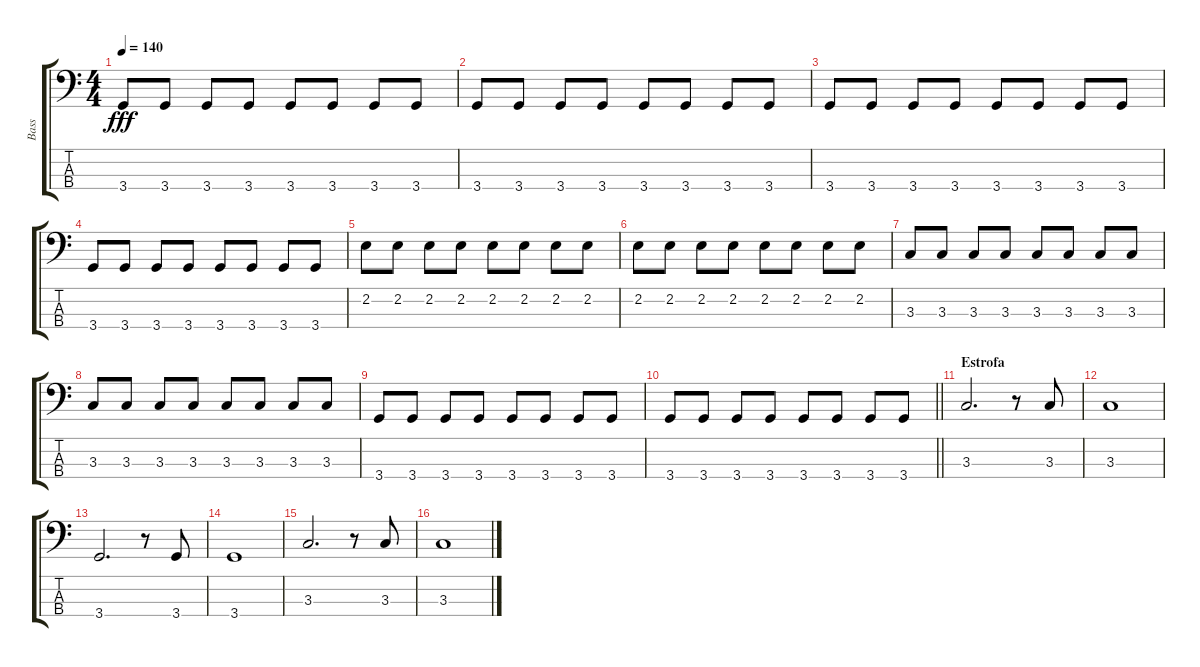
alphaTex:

\track ("Bass" "Bass") {instrument electricbassfinger}
\staff {score tabs}
\tuning (G2 D2 A1 E1) {hide}
\ts (4 4)
\tempo 140
\clef f4
\ks c
3.4.8{dy fff} 3.4.8 3.4.8 3.4.8 3.4.8 3.4.8 3.4.8 3.4.8 |
3.4.8 3.4.8 3.4.8 3.4.8 3.4.8 3.4.8 3.4.8 3.4.8 |
3.4.8 3.4.8 3.4.8 3.4.8 3.4.8 3.4.8 3.4.8 3.4.8 |
3.4.8 3.4.8 3.4.8 3.4.8 3.4.8 3.4.8 3.4.8 3.4.8 |
2.2.8 2.2.8 2.2.8 2.2.8 2.2.8 2.2.8 2.2.8 2.2.8 |
2.2.8 2.2.8 2.2.8 2.2.8 2.2.8 2.2.8 2.2.8 2.2.8 |
3.3.8 3.3.8 3.3.8 3.3.8 3.3.8 3.3.8 3.3.8 3.3.8 |
3.3.8 3.3.8 3.3.8 3.3.8 3.3.8 3.3.8 3.3.8 3.3.8 |
3.4.8 3.4.8 3.4.8 3.4.8 3.4.8 3.4.8 3.4.8 3.4.8 |
\barLineRight lightlight
3.4.8 3.4.8 3.4.8 3.4.8 3.4.8 3.4.8 3.4.8 3.4.8 |
\section ("" "Estrofa")
3.3.2{d} r.8 3.3.8 |
3.3.1 |
3.4.2{d} r.8 3.4.8 |
3.4.1 |
3.3.2{d} r.8 3.3.8 |
3.3.1
